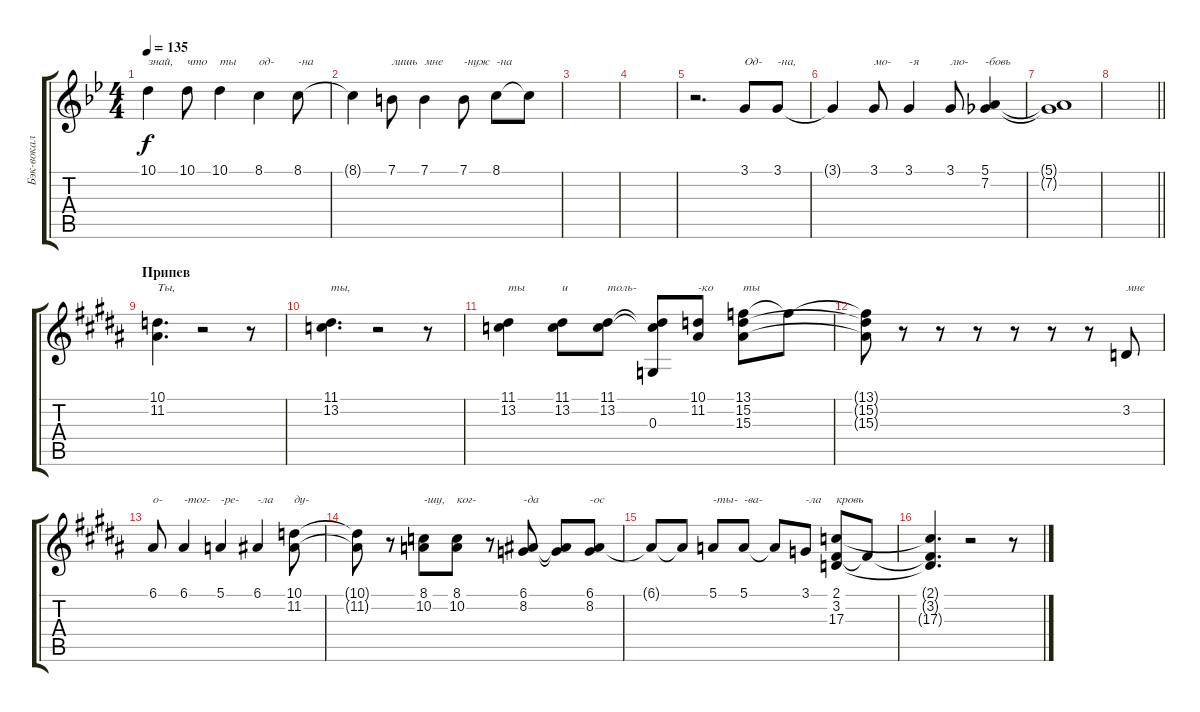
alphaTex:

\track ("Бэк-вокал" "Бэк-вокал") {instrument pad4choir}
\staff {score tabs}
\tuning (E4 B3 G3 D3 A2 E2) {hide}
\ts (4 4)
\tempo 135
\clef g2
\ks gminor
10.1.4{txt "знай," dy f} 10.1.8{txt "что"} 10.1.4{txt "ты"} 8.1.4{txt "од-"} 8.1.8{txt "-на"} |
8.1{t}.4 7.1.8{txt "лишь"} 7.1.4{txt "мне"} 7.1.8{txt "-нуж"} 8.1.8{txt "-на"} 8.1{t}.8 |
|
|
r.2{d} 3.1.8{txt "Од-"} 3.1.8{txt "-на,"} |
3.1{t}.4 3.1.8{txt "мо-"} 3.1.4{txt "-я"} 3.1.8{txt "лю-"} (5.1 7.2).4{txt "-бовь"} |
(5.1{t} 7.2{t}).1 |
\barLineRight lightlight
|
\section ("" "Припев")
\ks g#minor
(10.1 11.2).4{d txt "Ты,"} r.2 r.8 |
(11.1 13.2).4{d txt "ты,"} r.2 r.8 |
(11.1 13.2).4{txt "ты"} (11.1 13.2).8{txt "и"} (11.1 13.2).8{txt "толь-"} (11.1{t} 13.2{t} 0.3).8 (10.1 11.2).8{txt "-ко"} (13.1 15.2 15.3).8{txt "ты"} 13.1{t}.8 |
(13.1{t} 15.2{t} 15.3{t}).8 r.8 r.8 r.8 r.8 r.8 r.8 3.2.8{txt "мне"} |
6.1.8{txt "о-"} 6.1.4{txt "-тог-"} 5.1.4{txt "-ре-"} 6.1.4{txt "-ла"} (10.1 11.2).8{txt "ду-"} |
(10.1{t} 11.2{t}).8 r.8 (8.1 10.2).8{txt "-шу,"} (8.1 10.2).8{txt "ког-"} r.8 (6.1 8.2).8{txt "-да"} (6.1{t} 8.2{t}).8 (6.1 8.2).8{txt "-ос"} |
6.1{t}.8 6.1{t}.8 5.1.8{txt "-ты-"} 5.1.8{txt "-ва-"} 5.1{t}.8 3.1.8{txt "-ла"} (2.1 3.2 17.3).8{txt "кровь"} 2.1{t}.8 |
(2.1{t} 3.2{t} 17.3{t}).4{d} r.2 r.8
